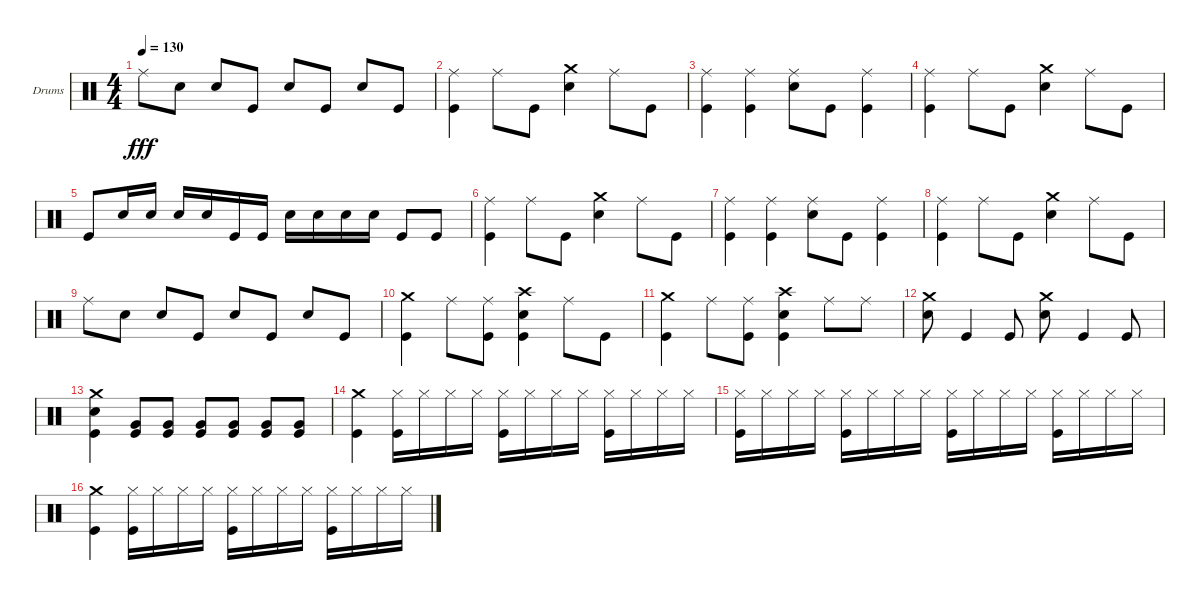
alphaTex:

\bracketExtendMode groupsimilarinstruments
\firstSystemTrackNameOrientation horizontal
\otherSystemsTrackNameOrientation horizontal
\track ("Drums (Mike)" "Drums") {instrument percussion}
\staff {score}
\articulation defaults
\ts (4 4)
\tempo 130
\clef neutral
\ks c "Ride (middle)".8{dy fff} "Snare (hit) 2".8 "Snare (hit) 2".8 "Kick (hit)".8 "Snare (hit) 2".8 "Kick (hit)".8 "Snare (hit) 2".8 "Kick (hit)".8
|
("Kick (hit)" "Ride (middle)").4 "Ride (middle)".8 "Kick (hit)".8 ("Snare (hit) 2" "Crash medium (hit)").4 "Ride (middle)".8 "Kick (hit)".8 |
("Kick (hit)" "Ride (middle)").4 ("Kick (hit)" "Ride (middle)").4 ("Snare (hit) 2" "Ride (middle)").8 "Kick (hit)".8 ("Ride (middle)" "Kick (hit)").4 |
("Ride (middle)" "Kick (hit)").4 "Ride (middle)".8 "Kick (hit)".8 ("Snare (hit) 2" "Crash medium (hit)").4 "Ride (middle)".8 "Kick (hit)".8 |
"Kick (hit)".8 "Snare (hit) 2".16 "Snare (hit) 2".16 "Snare (hit) 2".16 "Snare (hit) 2".16 "Kick (hit)".16 "Kick (hit)".16 "Snare (hit) 2".16 "Snare (hit) 2".16 "Snare (hit) 2".16 "Snare (hit) 2".16 "Kick (hit)".8 "Kick (hit)".8 |
("Kick (hit)" "Ride (middle)").4 "Ride (middle)".8 "Kick (hit)".8 ("Snare (hit) 2" "Crash medium (hit)").4 "Ride (middle)".8 "Kick (hit)".8 |
("Kick (hit)" "Ride (middle)").4 ("Kick (hit)" "Ride (middle)").4 ("Snare (hit) 2" "Ride (middle)").8 "Kick (hit)".8 ("Ride (middle)" "Kick (hit)").4 |
("Ride (middle)" "Kick (hit)").4 "Ride (middle)".8 "Kick (hit)".8 ("Snare (hit) 2" "Crash medium (hit)").4 "Ride (middle)".8 "Kick (hit)".8 |
"Ride (middle)".8 "Snare (hit) 2".8 "Snare (hit) 2".8 "Kick (hit)".8 "Snare (hit) 2".8 "Kick (hit)".8 "Snare (hit) 2".8 "Kick (hit)".8 |
("Crash medium (hit)" "Kick (hit)").4 "Ride (middle)".8 ("Ride (middle)" "Kick (hit)").8 ("Crash high (hit)" "Kick (hit)" "Snare (hit) 2").4 "Ride (middle)".8 "Kick (hit)".8 |
("Crash medium (hit)" "Kick (hit)").4 "Ride (middle)".8 ("Ride (middle)" "Kick (hit)").8 ("Kick (hit)" "Crash high (hit)" "Snare (hit) 2").4 "Ride (middle)".8 "Ride (middle)".8 |
("Snare (hit) 2" "Crash medium (hit)").8 "Kick (hit)".4 "Kick (hit)".8 ("Snare (hit) 2" "Crash medium (hit)").8 "Kick (hit)".4 "Kick (hit)".8 |
("Snare (hit) 2" "Kick (hit)" "Crash medium (hit)").4 ("Very Low Tom (hit)" "Kick (hit)").8 ("Very Low Tom (hit)" "Kick (hit)").8 ("Very Low Tom (hit)" "Kick (hit)").8 ("Very Low Tom (hit)" "Kick (hit)").8 ("Very Low Tom (hit)" "Kick (hit)").8 ("Very Low Tom (hit)" "Kick (hit)").8 |
("Crash medium (hit)" "Kick (hit)").4 ("Hi-Hat (closed)" "Kick (hit)").16 "Hi-Hat (closed)".16 "Hi-Hat (closed)".16 "Hi-Hat (closed)".16 ("Hi-Hat (closed)" "Kick (hit)").16 "Hi-Hat (closed)".16 "Hi-Hat (closed)".16 "Hi-Hat (closed)".16 ("Hi-Hat (closed)" "Kick (hit)").16 "Hi-Hat (closed)".16 "Hi-Hat (closed)".16 "Hi-Hat (closed)".16 |
("Hi-Hat (closed)" "Kick (hit)").16 "Hi-Hat (closed)".16 "Hi-Hat (closed)".16 "Hi-Hat (closed)".16 ("Hi-Hat (closed)" "Kick (hit)").16 "Hi-Hat (closed)".16 "Hi-Hat (closed)".16 "Hi-Hat (closed)".16 ("Hi-Hat (closed)" "Kick (hit)").16 "Hi-Hat (closed)".16 "Hi-Hat (closed)".16 "Hi-Hat (closed)".16 ("Hi-Hat (closed)" "Kick (hit)").16 "Hi-Hat (closed)".16 "Hi-Hat (closed)".16 "Hi-Hat (closed)".16 |
("Crash medium (hit)" "Kick (hit)").4 ("Hi-Hat (closed)" "Kick (hit)").16 "Hi-Hat (closed)".16 "Hi-Hat (closed)".16 "Hi-Hat (closed)".16 ("Hi-Hat (closed)" "Kick (hit)").16 "Hi-Hat (closed)".16 "Hi-Hat (closed)".16 "Hi-Hat (closed)".16 ("Hi-Hat (closed)" "Kick (hit)").16 "Hi-Hat (closed)".16 "Hi-Hat (closed)".16 "Hi-Hat (closed)".16
